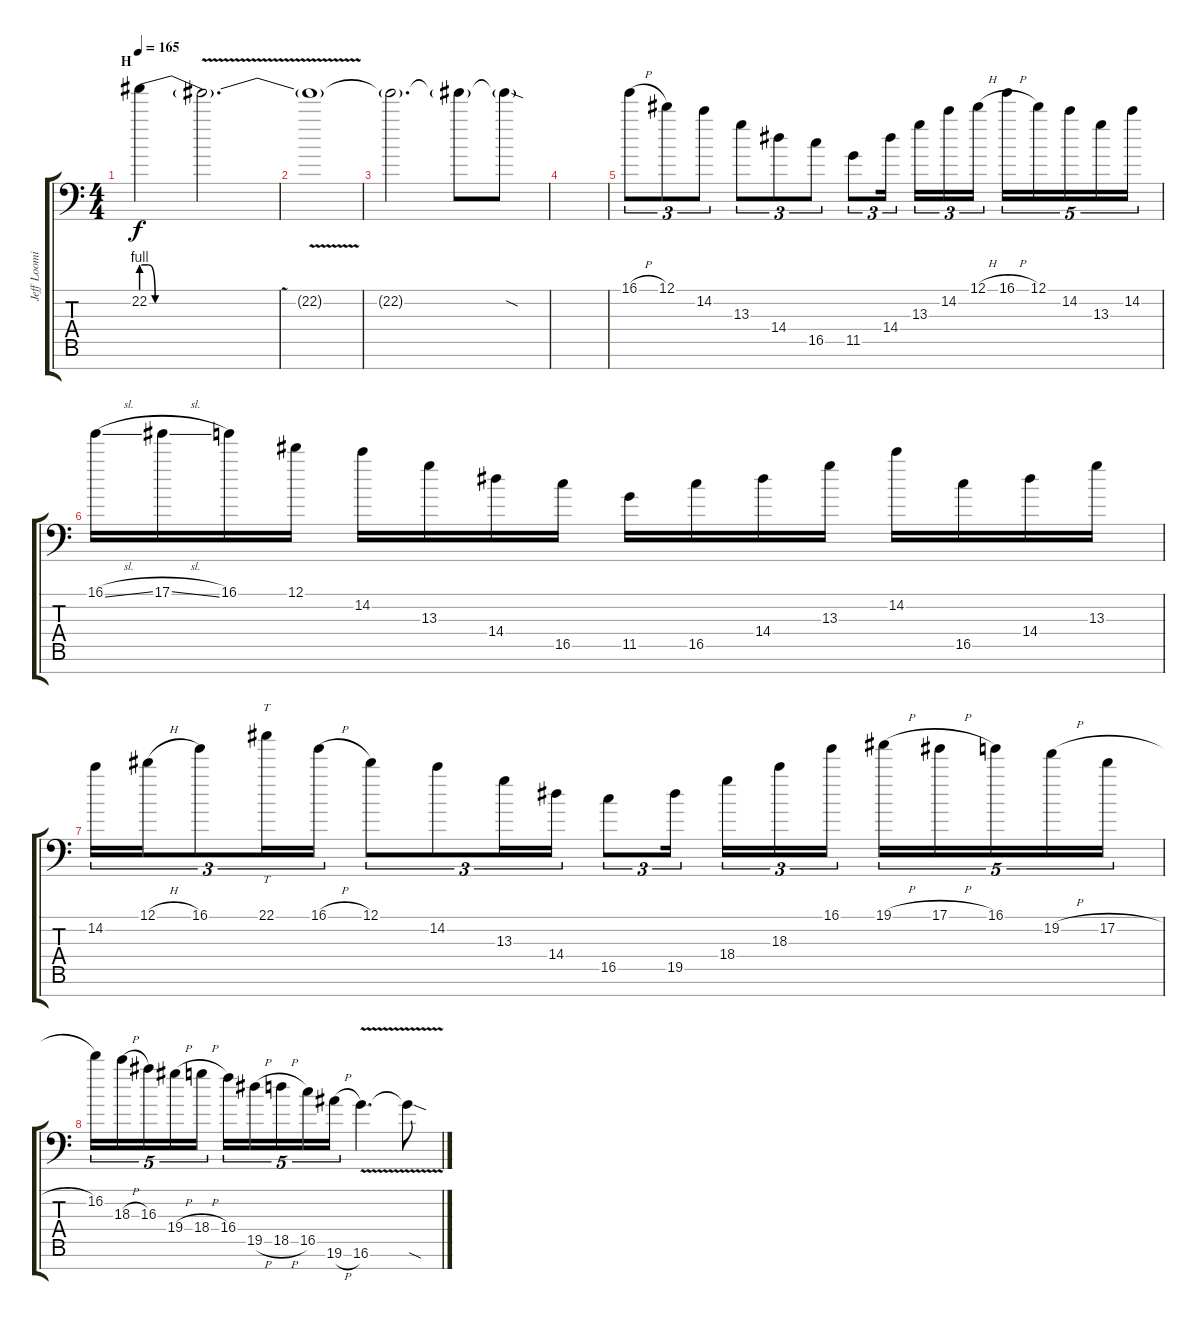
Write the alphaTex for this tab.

\track ("Jeff Loomis Lead Gtr" "Jeff Loomi") {instrument distortionguitar}
\staff {score tabs}
\tuning (Eb4 Bb3 Gb3 Db3 Ab2 Eb2 Bb1) {hide}
\ts (4 4)
\section ("" "H")
\tempo 165
\clef f4
\ks c
22.2{be (custom 0 4 3 4 6 0 60 0)}.4{dy f} 22.2{v t}.2{d} |
22.2{t}.1 |
22.2{t}.2{d} 22.2{t}.8 22.2{sod t}.8 |
|
16.1{h}.8{tu (3 2)} 12.1.8{tu (3 2)} 14.2.8{tu (3 2)} 13.3.8{tu (3 2)} 14.4.8{tu (3 2)} 16.5.8{tu (3 2)} 11.5.8{tu (3 2)} 14.4.16{tu (3 2) beam splitsecondary} 13.3.16{tu (3 2)} 14.2.16{tu (3 2)} 12.1{h}.16{tu (3 2)} 16.1{h}.16{tu (5 4)} 12.1.16{tu (5 4)} 14.2.16{tu (5 4)} 13.3.16{tu (5 4)} 14.2.16{tu (5 4)} |
16.1{sl}.16 17.1{sl}.16 16.1.16 12.1.16 14.2.16 13.3.16 14.4.16 16.5.16 11.5.16 16.5.16 14.4.16 13.3.16 14.2.16 16.5.16 14.4.16 13.3.16 |
14.2.16{tu (3 2)} 12.1{h}.16{tu (3 2)} 16.1.8{tu (3 2)} 22.1.16{tt tu (3 2)} 16.1{h}.16{tu (3 2)} 12.1.8{tu (3 2)} 14.2.8{tu (3 2)} 13.3.16{tu (3 2)} 14.4.16{tu (3 2)} 16.5.8{tu (3 2)} 19.5.16{tu (3 2) beam splitsecondary} 18.4.16{tu (3 2)} 18.3.16{tu (3 2)} 16.1.16{tu (3 2)} 19.1{h}.16{tu (5 4)} 17.1{h}.16{tu (5 4)} 16.1.16{tu (5 4)} 19.2{h}.16{tu (5 4)} 17.2{h}.16{tu (5 4)} |
16.2.16{tu (5 4)} 18.3{h}.16{tu (5 4)} 16.3.16{tu (5 4)} 19.4{h}.16{tu (5 4)} 18.4{h}.16{tu (5 4)} 16.4.16{tu (5 4)} 19.5{h}.16{tu (5 4)} 18.5{h}.16{tu (5 4)} 16.5.16{tu (5 4)} 19.6{h}.16{tu (5 4)} 16.6{v}.4{d} 16.6{sod t}.8
